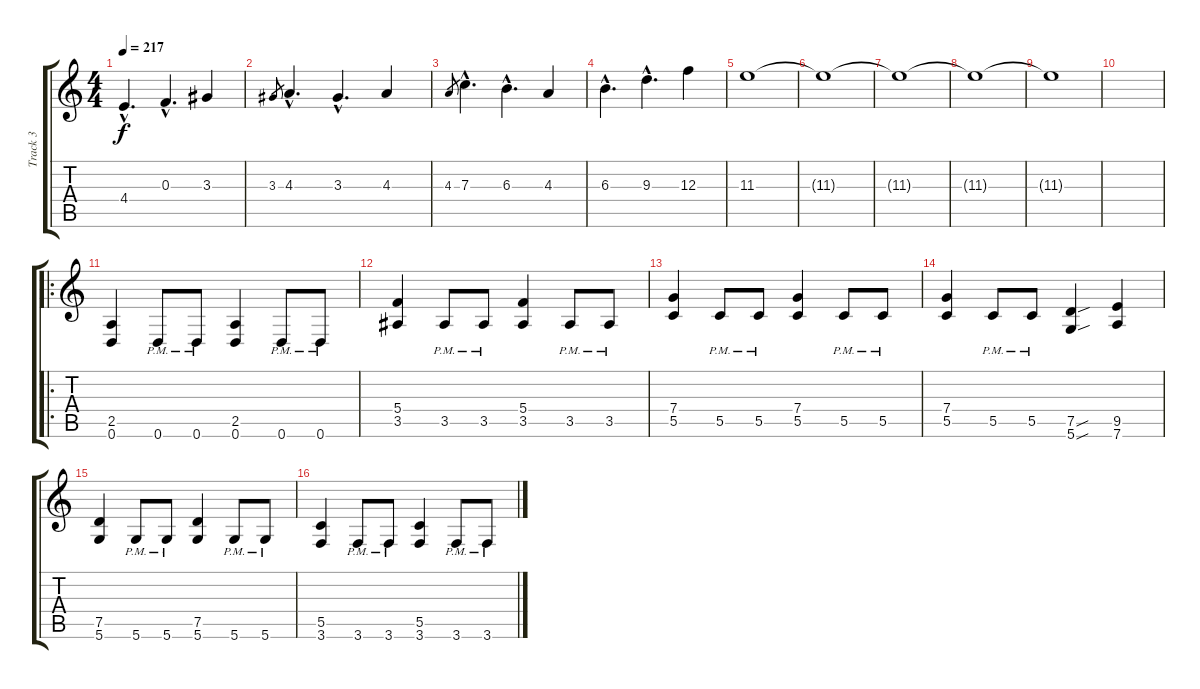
\track ("Track 3" "Track 3") {instrument distortionguitar}
\staff {score tabs}
\tuning (D4 A3 F3 C3 G2 D2) {hide}
\ts (4 4)
\tempo 217
\clef g2
\ks c
4.4{hac}.4{d dy f volume 14 balance 8} 0.3{hac}.4{d} 3.3.4 |
3.3.8{gr} 4.3{hac}.4{d} 3.3{hac}.4{d} 4.3.4 |
4.3.8{gr} 7.3{hac}.4{d} 6.3{hac}.4{d} 4.3.4 |
6.3{hac}.4{d} 9.3{hac}.4{d} 12.3.4 |
11.3.1{volume 4} |
11.3{t}.1 |
11.3{t}.1 |
11.3{t}.1 |
11.3{t}.1 |
|
\ro
(2.5 0.6).4{volume 14 balance 8} 0.6{pm}.8 0.6{pm}.8 (2.5 0.6).4 0.6{pm}.8 0.6{pm}.8 |
(5.4 3.5).4 3.5{pm}.8 3.5{pm}.8 (5.4 3.5).4 3.5{pm}.8 3.5{pm}.8 |
(7.4 5.5).4 5.5{pm}.8 5.5{pm}.8 (7.4 5.5).4 5.5{pm}.8 5.5{pm}.8 |
(7.4 5.5).4 5.5{pm}.8 5.5{pm}.8 (7.5{sou} 5.6{sou}).4 (9.5 7.6).4 |
(7.5 5.6).4 5.6{pm}.8 5.6{pm}.8 (7.5 5.6).4 5.6{pm}.8 5.6{pm}.8 |
(5.5 3.6).4 3.6{pm}.8 3.6{pm}.8 (5.5 3.6).4 3.6{pm}.8 3.6{pm}.8
